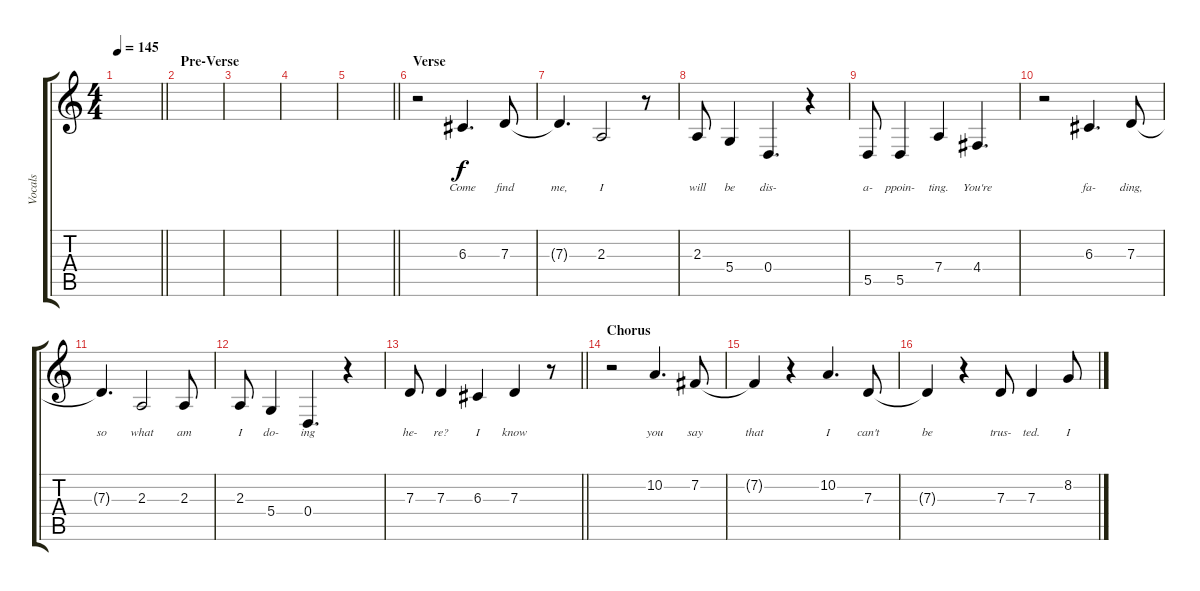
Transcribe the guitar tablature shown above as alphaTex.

\track ("Vocals" "Vocals") {instrument flute}
\staff {score tabs}
\tuning (E4 B3 G3 D3 A2 D2) {hide}
\ts (4 4)
\tempo 145
\clef g2
\barLineRight lightlight
\ks c
|
\section ("" "Pre-Verse")
|
|
|
\barLineRight lightlight
|
\section ("" "Verse")
r.2 6.3.4{d lyrics (0 "Come") lyrics (1 "") lyrics (2 "") lyrics (3 "") lyrics (4 "")} 7.3.8{lyrics (0 "find") lyrics (1 "") lyrics (2 "") lyrics (3 "") lyrics (4 "")} |
7.3{t}.4{d lyrics (0 "me,") lyrics (1 "") lyrics (2 "") lyrics (3 "") lyrics (4 "")} 2.3.2{lyrics (0 "I") lyrics (1 "") lyrics (2 "") lyrics (3 "") lyrics (4 "")} r.8 |
2.3.8{lyrics (0 "will") lyrics (1 "") lyrics (2 "") lyrics (3 "") lyrics (4 "")} 5.4.4{lyrics (0 "be") lyrics (1 "") lyrics (2 "") lyrics (3 "") lyrics (4 "")} 0.4.4{d lyrics (0 "dis-") lyrics (1 "") lyrics (2 "") lyrics (3 "") lyrics (4 "")} r.4 |
5.5.8{lyrics (0 "a-") lyrics (1 "") lyrics (2 "") lyrics (3 "") lyrics (4 "")} 5.5.4{lyrics (0 "ppoin-") lyrics (1 "") lyrics (2 "") lyrics (3 "") lyrics (4 "")} 7.4.4{lyrics (0 "ting.") lyrics (1 "") lyrics (2 "") lyrics (3 "") lyrics (4 "")} 4.4.4{d lyrics (0 "You're") lyrics (1 "") lyrics (2 "") lyrics (3 "") lyrics (4 "")} |
r.2 6.3.4{d lyrics (0 "fa-") lyrics (1 "") lyrics (2 "") lyrics (3 "") lyrics (4 "")} 7.3.8{lyrics (0 "ding,") lyrics (1 "") lyrics (2 "") lyrics (3 "") lyrics (4 "")} |
7.3{t}.4{d lyrics (0 "so") lyrics (1 "") lyrics (2 "") lyrics (3 "") lyrics (4 "")} 2.3.2{lyrics (0 "what") lyrics (1 "") lyrics (2 "") lyrics (3 "") lyrics (4 "")} 2.3.8{lyrics (0 "am") lyrics (1 "") lyrics (2 "") lyrics (3 "") lyrics (4 "")} |
2.3.8{lyrics (0 "I") lyrics (1 "") lyrics (2 "") lyrics (3 "") lyrics (4 "")} 5.4.4{lyrics (0 "do-") lyrics (1 "") lyrics (2 "") lyrics (3 "") lyrics (4 "")} 0.4.4{d lyrics (0 "ing") lyrics (1 "") lyrics (2 "") lyrics (3 "") lyrics (4 "")} r.4 |
\barLineRight lightlight
7.3.8{lyrics (0 "he-") lyrics (1 "") lyrics (2 "") lyrics (3 "") lyrics (4 "")} 7.3.4{lyrics (0 "re?") lyrics (1 "") lyrics (2 "") lyrics (3 "") lyrics (4 "")} 6.3.4{lyrics (0 "I") lyrics (1 "") lyrics (2 "") lyrics (3 "") lyrics (4 "")} 7.3.4{lyrics (0 "know") lyrics (1 "") lyrics (2 "") lyrics (3 "") lyrics (4 "")} r.8 |
\section ("" "Chorus")
r.2 10.2.4{d lyrics (0 "you") lyrics (1 "") lyrics (2 "") lyrics (3 "") lyrics (4 "")} 7.2.8{lyrics (0 "say") lyrics (1 "") lyrics (2 "") lyrics (3 "") lyrics (4 "")} |
7.2{t}.4{lyrics (0 "that") lyrics (1 "") lyrics (2 "") lyrics (3 "") lyrics (4 "")} r.4 10.2.4{d lyrics (0 "I") lyrics (1 "") lyrics (2 "") lyrics (3 "") lyrics (4 "")} 7.3.8{lyrics (0 "can't") lyrics (1 "") lyrics (2 "") lyrics (3 "") lyrics (4 "")} |
7.3{t}.4{lyrics (0 "be") lyrics (1 "") lyrics (2 "") lyrics (3 "") lyrics (4 "")} r.4 7.3.8{lyrics (0 "trus-") lyrics (1 "") lyrics (2 "") lyrics (3 "") lyrics (4 "")} 7.3.4{lyrics (0 "ted.") lyrics (1 "") lyrics (2 "") lyrics (3 "") lyrics (4 "")} 8.2.8{lyrics (0 "I") lyrics (1 "") lyrics (2 "") lyrics (3 "") lyrics (4 "")}
